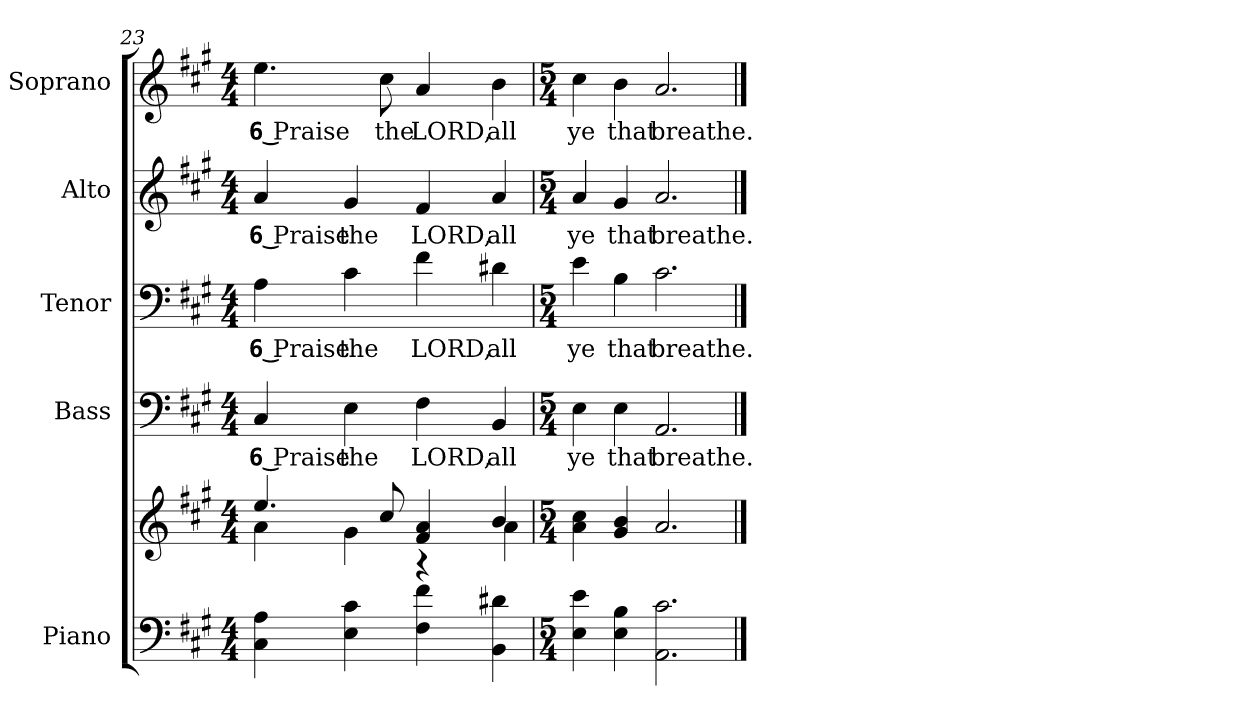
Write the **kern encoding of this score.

**kern	**kern	**kern	**text	**kern	**text	**kern	**text	**kern	**text
*part5	*part5	*part4	*part4	*part3	*part3	*part2	*part2	*part1	*part1
*staff6	*staff5	*staff4	*staff4	*staff3	*staff3	*staff2	*staff2	*staff1	*staff1
*I"Piano	*	*I"Bass	*	*I"Tenor	*	*I"Alto	*	*I"Soprano	*
*I'Pno.	*	*I'B.	*	*I'T.	*	*I'A.	*	*I'S.	*
!!LO:PB:g=z
*clefF4	*clefG2	*clefF4	*	*clefF4	*	*clefG2	*	*clefG2	*
*k[f#c#g#]	*k[f#c#g#]	*k[f#c#g#]	*	*k[f#c#g#]	*	*k[f#c#g#]	*	*k[f#c#g#]	*
*A:	*A:	*A:	*	*A:	*	*A:	*	*A:	*
*M4/4	*M4/4	*M4/4	*	*M4/4	*	*M4/4	*	*M4/4	*
=23	=23	=23	=23	=23	=23	=23	=23	=23	=23
*	*^	*	*	*	*	*	*	*	*
!	!	!	!	!LO:LY:b:color=#000000	!	!	!	!	!	!
!	!	!	!	!	!	!LO:LY:b:color=#000000	!	!	!	!
!	!	!	!	!	!	!	!	!LO:LY:b:color=#000000	!	!
!	!	!	!	!	!	!	!	!	!	!LO:LY:b:color=#000000
4C#i\ 4Ai	4.eei/	4ai\	4C#i/	6 Praise	4Ai\	6 Praise	4ai/	6 Praise	4.eei\	6 Praise
!	!	!	!	!LO:LY:b:color=#000000	!	!	!	!	!	!
!	!	!	!	!	!	!LO:LY:b:color=#000000	!	!	!	!
!	!	!	!	!	!	!	!	!LO:LY:b:color=#000000	!	!
4Ei\ 4c#i	.	4g#i\	4Ei\	the	4c#i\	the	4g#i/	the	.	.
!	!	!	!	!	!	!	!	!	!	!LO:LY:b:color=#000000
.	8cc#i/	.	.	.	.	.	.	.	8cc#i\	the
!	!	!	!	!LO:LY:b:color=#000000	!	!	!	!	!	!
!	!	!	!	!	!	!LO:LY:b:color=#000000	!	!	!	!
!	!	!	!	!	!	!	!	!LO:LY:b:color=#000000	!	!
!	!	!	!	!	!	!	!	!	!	!LO:LY:b:color=#000000
4F#i\ 4f#i	4f#i/ 4ai	4r	4F#i\	LORD,	4f#i\	LORD,	4f#i/	LORD,	4ai/	LORD,
!	!	!	!	!LO:LY:b:color=#000000	!	!	!	!	!	!
!	!	!	!	!	!	!LO:LY:b:color=#000000	!	!	!	!
!	!	!	!	!	!	!	!	!LO:LY:b:color=#000000	!	!
!	!	!	!	!	!	!	!	!	!	!LO:LY:b:color=#000000
4BBi\ 4d#Xi	4bi/	4ai\	4BBi/	all	4d#Xi\	all	4ai/	all	4bi\	all
*	*v	*v	*	*	*	*	*	*	*	*
=24	=24	=24	=24	=24	=24	=24	=24	=24	=24
*M5/4	*M5/4	*M5/4	*	*M5/4	*	*M5/4	*	*M5/4	*
*	*^	*	*	*	*	*	*	*	*
!	!	!	!	!LO:LY:b:color=#000000	!	!	!	!	!	!
*	*v	*v	*	*	*	*	*	*	*	*
*	*^	*	*	*	*	*	*	*	*
!	!	!	!	!	!	!LO:LY:b:color=#000000	!	!	!	!
*	*v	*v	*	*	*	*	*	*	*	*
*	*^	*	*	*	*	*	*	*	*
!	!	!	!	!	!	!	!	!LO:LY:b:color=#000000	!	!
*	*v	*v	*	*	*	*	*	*	*	*
*	*^	*	*	*	*	*	*	*	*
!	!	!	!	!	!	!	!	!	!	!LO:LY:b:color=#000000
*	*v	*v	*	*	*	*	*	*	*	*
4Ei\ 4ei	4ai\ 4cc#i	4Ei\	ye	4ei\	ye	4ai/	ye	4cc#i\	ye
!	!	!	!LO:LY:b:color=#000000	!	!	!	!	!	!
!	!	!	!	!	!LO:LY:b:color=#000000	!	!	!	!
!	!	!	!	!	!	!	!LO:LY:b:color=#000000	!	!
!	!	!	!	!	!	!	!	!	!LO:LY:b:color=#000000
4Ei\ 4Bi	4g#i/ 4bi	4Ei\	that	4Bi\	that	4g#i/	that	4bi\	that
!	!	!	!LO:LY:b:color=#000000	!	!	!	!	!	!
!	!	!	!	!	!LO:LY:b:color=#000000	!	!	!	!
!	!	!	!	!	!	!	!LO:LY:b:color=#000000	!	!
!	!	!	!	!	!	!	!	!	!LO:LY:b:color=#000000
2.AAi\ 2.c#i	2.ai/	2.AAi/	breathe.	2.c#i\	breathe.	2.ai/	breathe.	2.ai/	breathe.
==	==	==	==	==	==	==	==	==	==
*-	*-	*-	*-	*-	*-	*-	*-	*-	*-
